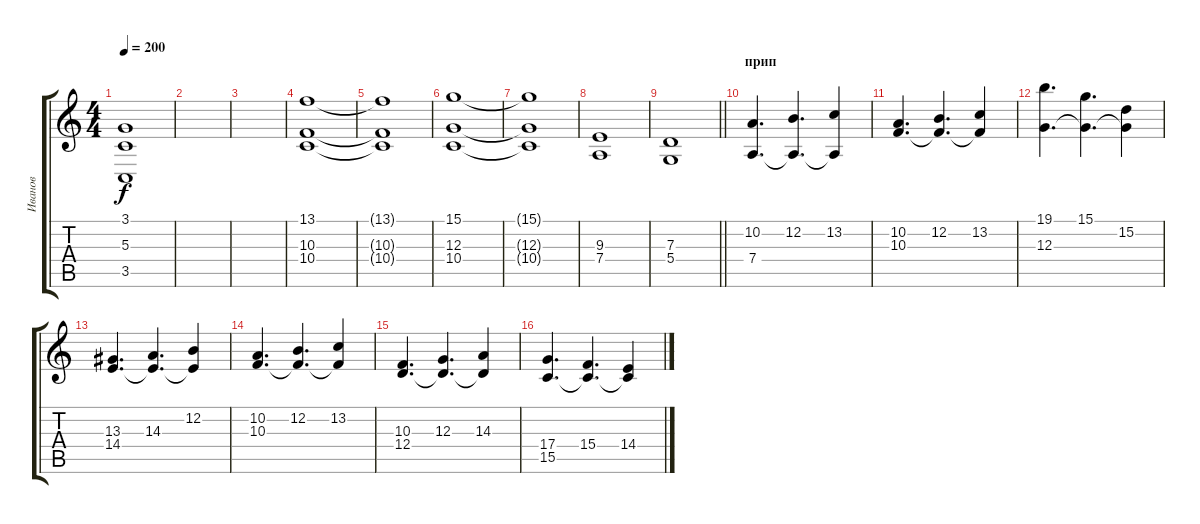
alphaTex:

\track ("Иванов" "Иванов") {instrument vibraphone}
\staff {score tabs}
\tuning (E4 B3 G3 D3 A2 E2) {hide}
\ts (4 4)
\tempo 200
\clef g2
\ks c
(3.1{t} 5.3{t} 3.5).1{dy f} |
|
|
(13.1 10.3 10.4).1 |
(13.1{t} 10.3{t} 10.4{t}).1 |
(15.1 12.3 10.4).1 |
(15.1{t} 12.3{t} 10.4{t}).1 |
(9.3 7.4).1 |
\barLineRight lightlight
(7.3 5.4).1 |
\section ("" "прип")
(10.2 7.4).4{d volume 10} (12.2 7.4{t}).4{d} (13.2 7.4{t}).4 |
(10.2 10.3).4{d} (12.2 10.3{t}).4{d} (13.2 10.3{t}).4 |
(19.1 12.3).4{d} (15.1 12.3{t}).4{d} (15.2 12.3{t}).4 |
(13.3 14.4).4{d} (14.3 14.4{t}).4{d} (12.2 14.4{t}).4 |
(10.2 10.3).4{d} (12.2 10.3{t}).4{d} (13.2 10.3{t}).4 |
(10.3 12.4).4{d} (12.3 12.4{t}).4{d} (14.3 12.4{t}).4 |
(17.4 15.5).4{d} (15.4 15.5{t}).4{d} (14.4 15.5{t}).4
